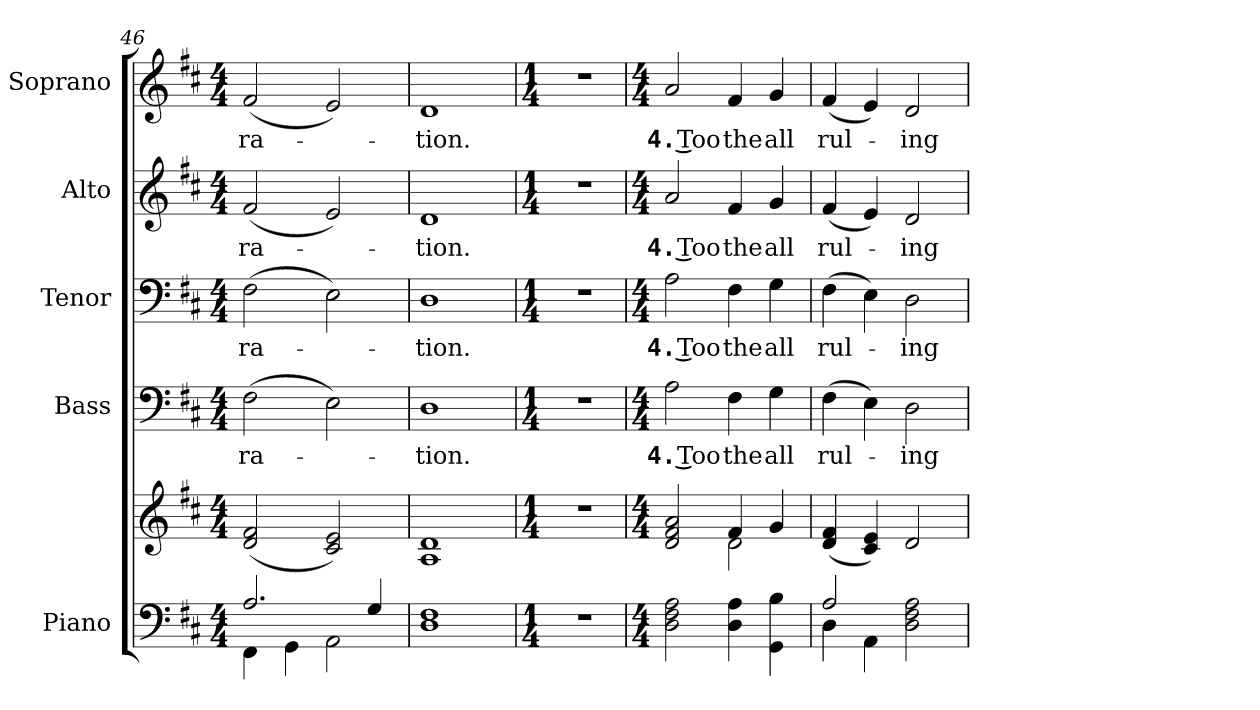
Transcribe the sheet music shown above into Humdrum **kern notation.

**kern	**kern	**kern	**text	**kern	**text	**kern	**text	**kern	**text
*part5	*part5	*part4	*part4	*part3	*part3	*part2	*part2	*part1	*part1
*staff6	*staff5	*staff4	*staff4	*staff3	*staff3	*staff2	*staff2	*staff1	*staff1
*I"Piano	*	*I"Bass	*	*I"Tenor	*	*I"Alto	*	*I"Soprano	*
*I'Pno.	*	*I'B.	*	*I'T.	*	*I'A.	*	*I'S.	*
!!LO:PB:g=z
*clefF4	*clefG2	*clefF4	*	*clefF4	*	*clefG2	*	*clefG2	*
*k[f#c#]	*k[f#c#]	*k[f#c#]	*	*k[f#c#]	*	*k[f#c#]	*	*k[f#c#]	*
*D:	*D:	*D:	*	*D:	*	*D:	*	*D:	*
*M4/4	*M4/4	*M4/4	*	*M4/4	*	*M4/4	*	*M4/4	*
=46	=46	=46	=46	=46	=46	=46	=46	=46	=46
*^	*	*	*	*	*	*	*	*	*
!	!	!	!	!LO:LY:b:color=#000000	!	!	!	!	!	!
!	!	!	!	!	!	!LO:LY:b:color=#000000	!	!	!	!
!	!	!	!	!	!	!	!	!LO:LY:b:color=#000000	!	!
!	!	!	!	!	!	!	!	!	!	!LO:LY:b:color=#000000
2.Ai/	4FF#i\	(2di/ 2f#i	(2F#i\	-ra-	(2F#i\	-ra-	(2f#i/	-ra-	(2f#i/	-ra-
.	4GGi\	.	.	.	.	.	.	.	.	.
.	2AAi\	2c#i/ 2ei)	2Ei\)	.	2Ei\)	.	2ei/)	.	2ei/)	.
4Gi/	.	.	.	.	.	.	.	.	.	.
*v	*v	*	*	*	*	*	*	*	*	*
=47	=47	=47	=47	=47	=47	=47	=47	=47	=47
!	!	!	!LO:LY:b:color=#000000	!	!	!	!	!	!
!	!	!	!	!	!LO:LY:b:color=#000000	!	!	!	!
!	!	!	!	!	!	!	!LO:LY:b:color=#000000	!	!
!	!	!	!	!	!	!	!	!	!LO:LY:b:color=#000000
1Di 1F#i	1Ai 1di	1Di	-tion.	1Di	-tion.	1di	-tion.	1di	-tion.
=48	=48	=48	=48	=48	=48	=48	=48	=48	=48
*M1/4	*M1/4	*M1/4	*	*M1/4	*	*M1/4	*	*M1/4	*
!LO:N:vis=1	!LO:N:vis=1	!LO:N:vis=1	!	!LO:N:vis=1	!	!LO:N:vis=1	!	!LO:N:vis=1	!
4r	4r	4r	.	4r	.	4r	.	4r	.
!!LO:PB:g=z
=49	=49	=49	=49	=49	=49	=49	=49	=49	=49
*M4/4	*M4/4	*M4/4	*	*M4/4	*	*M4/4	*	*M4/4	*
*	*^	*	*	*	*	*	*	*	*
!	!	!	!	!LO:LY:b:color=#000000	!	!	!	!	!	!
!	!	!	!	!	!	!LO:LY:b:color=#000000	!	!	!	!
!	!	!	!	!	!	!	!	!LO:LY:b:color=#000000	!	!
!	!	!	!	!	!	!	!	!	!	!LO:LY:b:color=#000000
2Di\ 2F#i 2Ai	2di/ 2f#i 2ai	2ryy	2Ai\	4. Too	2Ai\	4. Too	2ai/	4. Too	2ai/	4. Too
!	!	!	!	!LO:LY:b:color=#000000	!	!	!	!	!	!
!	!	!	!	!	!	!LO:LY:b:color=#000000	!	!	!	!
!	!	!	!	!	!	!	!	!LO:LY:b:color=#000000	!	!
!	!	!	!	!	!	!	!	!	!	!LO:LY:b:color=#000000
4Di\ 4Ai	4f#i/	2di\	4F#i\	the	4F#i\	the	4f#i/	the	4f#i/	the
!	!	!	!	!LO:LY:b:color=#000000	!	!	!	!	!	!
!	!	!	!	!	!	!LO:LY:b:color=#000000	!	!	!	!
!	!	!	!	!	!	!	!	!LO:LY:b:color=#000000	!	!
!	!	!	!	!	!	!	!	!	!	!LO:LY:b:color=#000000
4GGi\ 4Bi	4gi/	.	4Gi\	all	4Gi\	all	4gi/	all	4gi/	all
*	*v	*v	*	*	*	*	*	*	*	*
=50	=50	=50	=50	=50	=50	=50	=50	=50	=50
*^	*	*	*	*	*	*	*	*	*
!	!	!	!	!LO:LY:b:color=#000000	!	!	!	!	!	!
!	!	!	!	!	!	!LO:LY:b:color=#000000	!	!	!	!
!	!	!	!	!	!	!	!	!LO:LY:b:color=#000000	!	!
!	!	!	!	!	!	!	!	!	!	!LO:LY:b:color=#000000
2Ai/	4Di\	(4di/ 4f#i	(4F#i\	rul-	(4F#i\	rul-	(4f#i/	rul-	(4f#i/	rul-
.	4AAi\	4c#i/ 4ei)	4Ei\)	.	4Ei\)	.	4ei/)	.	4ei/)	.
!	!	!	!	!LO:LY:b:color=#000000	!	!	!	!	!	!
!	!	!	!	!	!	!LO:LY:b:color=#000000	!	!	!	!
!	!	!	!	!	!	!	!	!LO:LY:b:color=#000000	!	!
!	!	!	!	!	!	!	!	!	!	!LO:LY:b:color=#000000
2Di\ 2F#i 2Ai	2ryy	2di/	2Di\	-ing	2Di\	-ing	2di/	-ing	2di/	-ing
*v	*v	*	*	*	*	*	*	*	*	*
=	=	=	=	=	=	=	=	=	=
*-	*-	*-	*-	*-	*-	*-	*-	*-	*-
